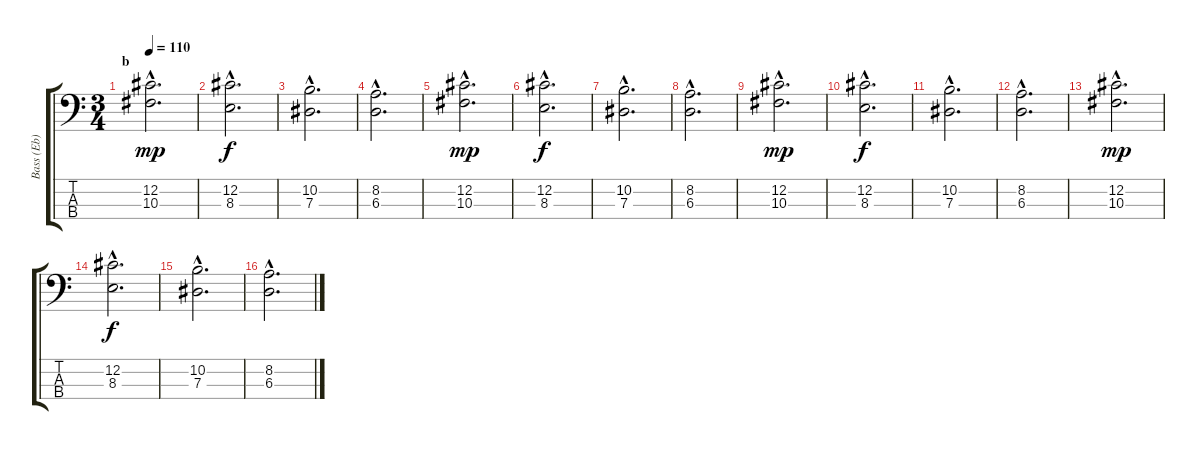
\track ("Bass (Eb)" "Bass (Eb)") {instrument electricbassfinger}
\staff {score tabs}
\tuning (Gb2 Db2 Ab1 Eb1) {hide}
\ts (3 4)
\section ("" "b")
\tempo 110
\clef f4
\ks c
(12.2{hac} 10.3{hac}).2{d dy mp} |
(12.2{hac} 8.3{hac}).2{d dy f} |
(10.2{hac} 7.3{hac}).2{d} |
(8.2{hac} 6.3{hac}).2{d} |
(12.2{hac} 10.3{hac}).2{d dy mp} |
(12.2{hac} 8.3{hac}).2{d dy f} |
(10.2{hac} 7.3{hac}).2{d} |
(8.2{hac} 6.3{hac}).2{d} |
(12.2{hac} 10.3{hac}).2{d dy mp} |
(12.2{hac} 8.3{hac}).2{d dy f} |
(10.2{hac} 7.3{hac}).2{d} |
(8.2{hac} 6.3{hac}).2{d} |
(12.2{hac} 10.3{hac}).2{d dy mp} |
(12.2{hac} 8.3{hac}).2{d dy f} |
(10.2{hac} 7.3{hac}).2{d} |
(8.2{hac} 6.3{hac}).2{d}
